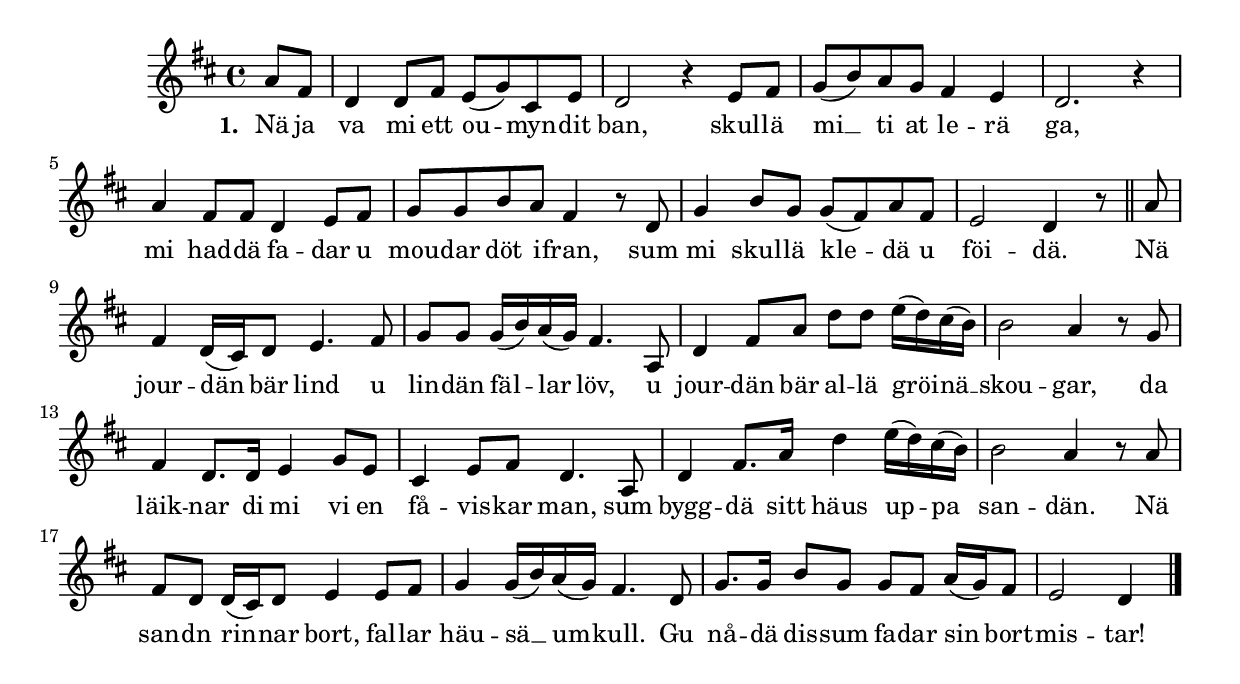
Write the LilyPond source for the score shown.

{
\time 4/4
\key d \major

\partial 4
 a'8 fis'  | 
 d'4 d'8 fis' e'-( g'-) cis' e'  | 
 d'2 r4 e'8 fis'  | 
 g'-( b'-) a' g' fis'4 e'  | 
 d'2. r4  | 
 a' fis'8 fis' d'4 e'8 fis'  | 
 g' g' b' a' fis'4 r8 d'  | 
 g'4 b'8 g' g'-( fis'-) a' fis'  | 
 e'2 d'4 r8 \bar "||"
 a'  | 
 fis'4 d'16-( cis'-) d'8 e'4. fis'8  | 
 g' g' g'16-( b'-) a'-( g'-) fis'4. a8  | 
 d'4 fis'8 a' d'' d'' e''16-( d''-) cis''-( b'-)  | 
 b'2 a'4 r8 g'  | 
 fis'4 d'8. d'16 e'4 g'8 e'  | 
 cis'4 e'8 fis' d'4. a8  | 
 d'4 fis'8. a'16 d''4 e''16-( d''-) cis''-( b'-)  | 
 b'2 a'4 r8 a'  | 
 fis' d' d'16-( cis'-) d'8 e'4 e'8 fis'  | 
 g'4 g'16-( b'-) a'-( g'-) fis'4. d'8  | 
 g'8. g'16 b'8 g' g' fis' a'16-( g'-) fis'8  | 
 e'2 d'4 \bar "|."
 }
 \addlyrics {
     \set stanza = #"1. "
     Nä ja va mi ett ou --  -- myn -- dit ban, skul -- lä
     mi __ ti at le -- rä ga, mi had -- dä fa -- dar u
     mou -- dar döt i -- fran, sum mi skul -- lä kle --  -- dä u föi -- dä. Nä
     jour -- dän bär lind u lin -- dän fäl --  -- lar löv, u
     jour -- dän bär al -- lä gröi --  -- nä __ skou -- gar, da läik -- nar di mi vi en
     få -- vis -- kar man, sum bygg -- dä sitt häus up --  -- pa san -- dän. Nä
     san -- dn rin --  -- nar bort, fal -- lar häu -- sä __ um --  -- kull. Gu
     nå -- dä dis -- sum fa -- dar sin bort -- mis -- tar!
}
